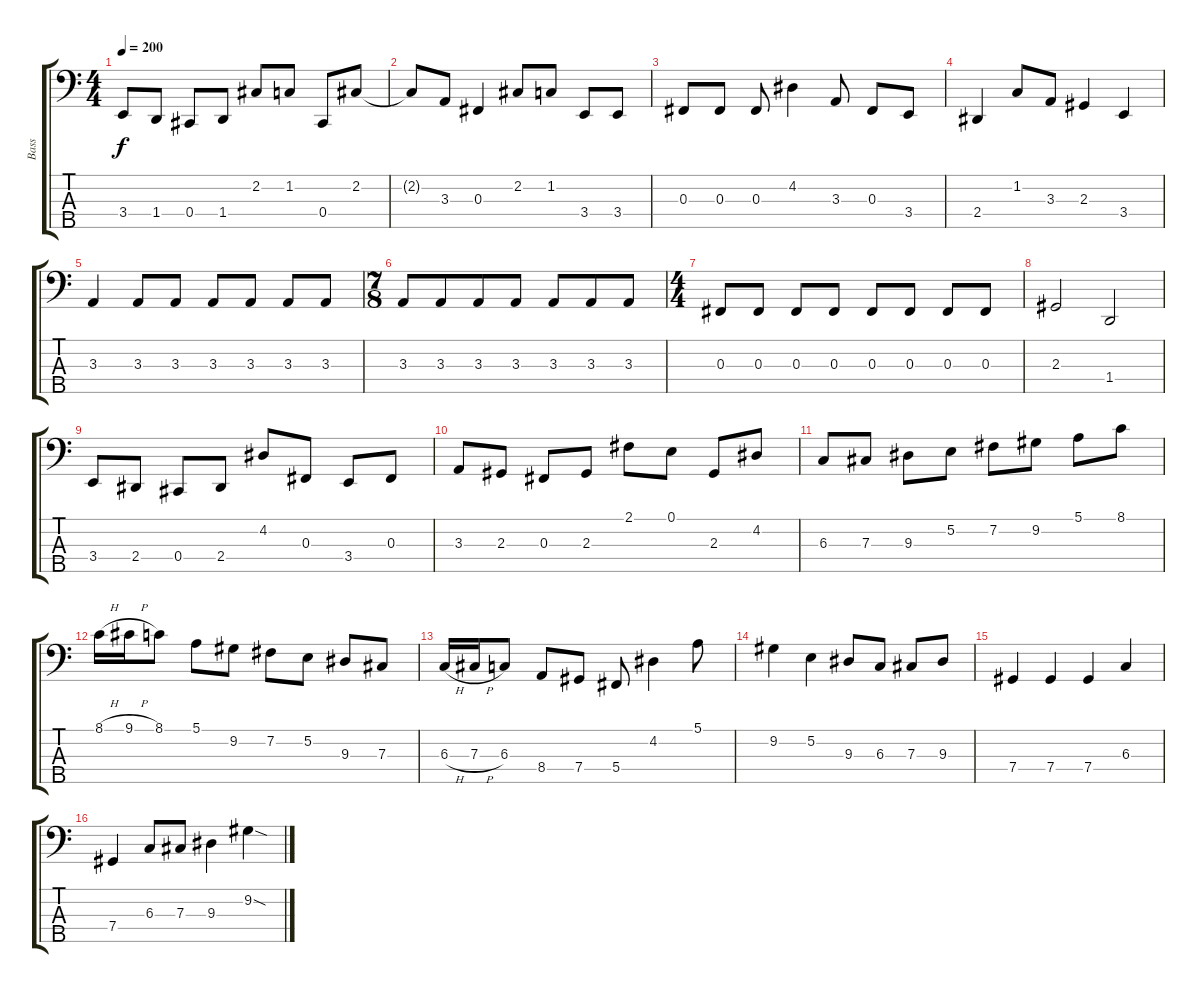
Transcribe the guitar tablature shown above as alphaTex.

\track ("Bass" "Bass") {instrument electricbassfinger}
\staff {score tabs}
\tuning (E2 B1 Gb1 Db1 G0) {hide}
\ts (4 4)
\tempo 200
\clef f4
\ks c
3.4.8{dy f} 1.4.8 0.4.8 1.4.8 2.2.8 1.2.8 0.4.8 2.2.8 |
2.2{t}.8 3.3.8 0.3.4 2.2.8 1.2.8 3.4.8 3.4.8 |
0.3.8 0.3.8 0.3.8 4.2.4 3.3.8 0.3.8 3.4.8 |
2.4.4 1.2.8 3.3.8 2.3.4 3.4.4 |
3.3.4 3.3.8 3.3.8 3.3.8 3.3.8 3.3.8 3.3.8 |
\ts (7 8)
3.3.8 3.3.8 3.3.8 3.3.8 3.3.8 3.3.8 3.3.8 |
\ts (4 4)
0.3.8 0.3.8 0.3.8 0.3.8 0.3.8 0.3.8 0.3.8 0.3.8 |
2.3.2 1.4.2 |
3.4.8 2.4.8 0.4.8 2.4.8 4.2.8 0.3.8 3.4.8 0.3.8 |
3.3.8 2.3.8 0.3.8 2.3.8 2.1.8 0.1.8 2.3.8 4.2.8 |
6.3.8 7.3.8 9.3.8 5.2.8 7.2.8 9.2.8 5.1.8 8.1.8 |
8.1{h}.16 9.1{h}.16 8.1.8 5.1.8 9.2.8 7.2.8 5.2.8 9.3.8 7.3.8 |
6.3{h}.16 7.3{h}.16 6.3.8 8.4.8 7.4.8 5.4.8 4.2.4 5.1.8 |
9.2.4 5.2.4 9.3.8 6.3.8 7.3.8 9.3.8 |
7.4.4 7.4.4 7.4.4 6.3.4 |
7.4.4 6.3.8 7.3.8 9.3.4 9.2{sod}.4
